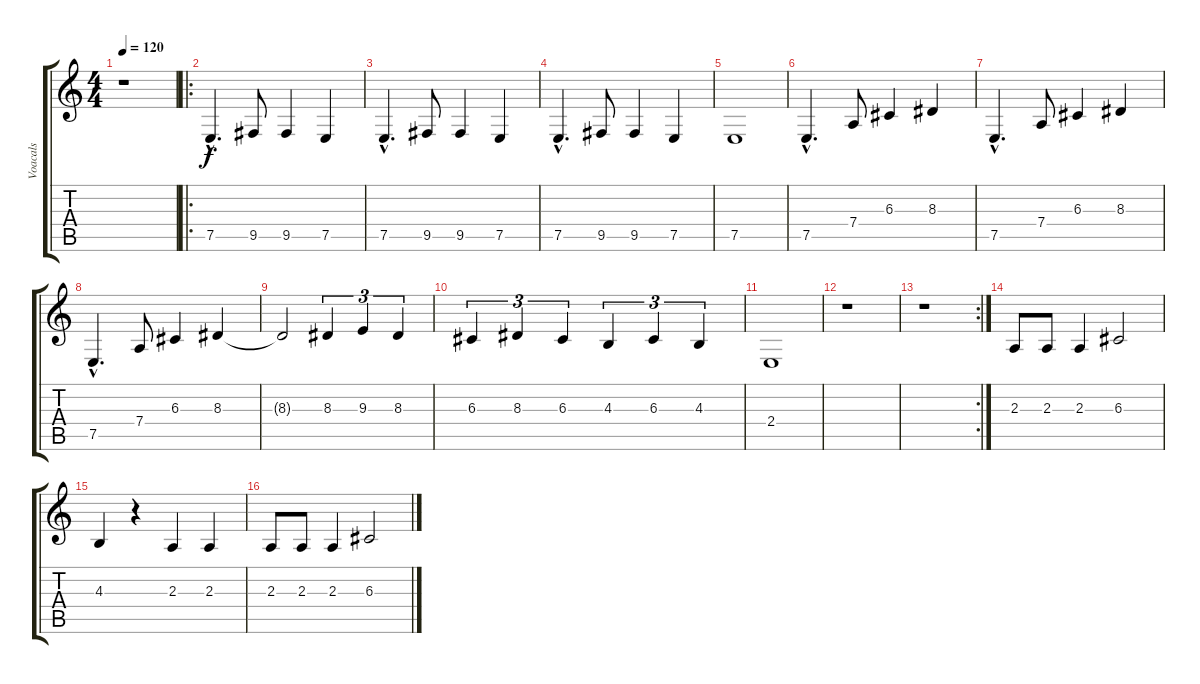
\track ("Voacals" "Voacals") {instrument synthvoice}
\staff {score tabs}
\tuning (E4 B3 G3 D3 A2 E2) {hide}
\ts (4 4)
\tempo 120
\clef g2
\ks c
r.1{dy f} |
\ro
7.5{hac}.4{d} 9.5.8 9.5.4 7.5.4 |
7.5{hac}.4{d} 9.5.8 9.5.4 7.5.4 |
7.5{hac}.4{d} 9.5.8 9.5.4 7.5.4 |
7.5.1 |
7.5{hac}.4{d} 7.4.8 6.3.4 8.3.4 |
7.5{hac}.4{d} 7.4.8 6.3.4 8.3.4 |
7.5{hac}.4{d} 7.4.8 6.3.4 8.3.4 |
8.3{t}.2 8.3.4{tu (3 2)} 9.3.4{tu (3 2)} 8.3.4{tu (3 2)} |
6.3.4{tu (3 2)} 8.3.4{tu (3 2)} 6.3.4{tu (3 2)} 4.3.4{tu (3 2)} 6.3.4{tu (3 2)} 4.3.4{tu (3 2)} |
2.4.1 |
r.1 |
\rc 2
r.1 |
2.3.8 2.3.8 2.3.4 6.3.2 |
4.3.4 r.4 2.3.4 2.3.4 |
2.3.8 2.3.8 2.3.4 6.3.2
